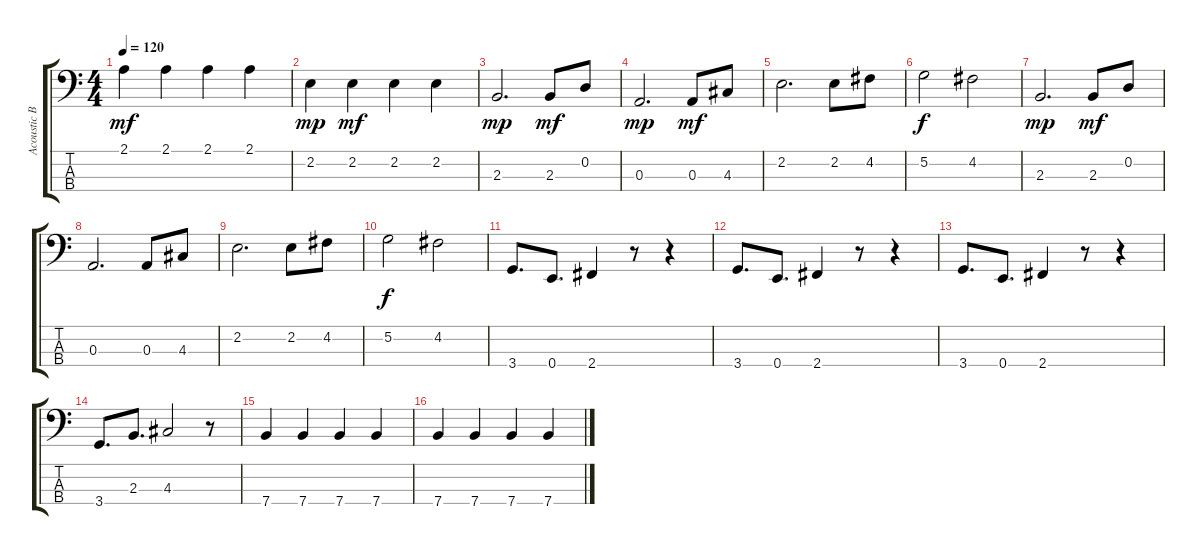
\track ("Acoustic Bass" "Acoustic B") {instrument acousticbass}
\staff {score tabs}
\tuning (G2 D2 A1 E1) {hide}
\ts (4 4)
\tempo 120
\clef f4
\ks c
2.1.4{dy mf} 2.1.4 2.1.4 2.1.4 |
2.2.4{dy mp} 2.2.4{dy mf} 2.2.4 2.2.4 |
2.3.2{d dy mp} 2.3.8{dy mf} 0.2.8 |
0.3.2{d dy mp} 0.3.8{dy mf} 4.3.8 |
2.2.2{d} 2.2.8 4.2.8 |
5.2.2{dy f} 4.2.2 |
2.3.2{d dy mp} 2.3.8{dy mf} 0.2.8 |
0.3.2{d} 0.3.8 4.3.8 |
2.2.2{d} 2.2.8 4.2.8 |
5.2.2{dy f} 4.2.2 |
3.4.8{d} 0.4.8{d} 2.4.4 r.8 r.4 |
3.4.8{d} 0.4.8{d} 2.4.4 r.8 r.4 |
3.4.8{d} 0.4.8{d} 2.4.4 r.8 r.4 |
3.4.8{d} 2.3.8{d} 4.3.2 r.8 |
7.4.4 7.4.4 7.4.4 7.4.4 |
7.4.4 7.4.4 7.4.4 7.4.4
